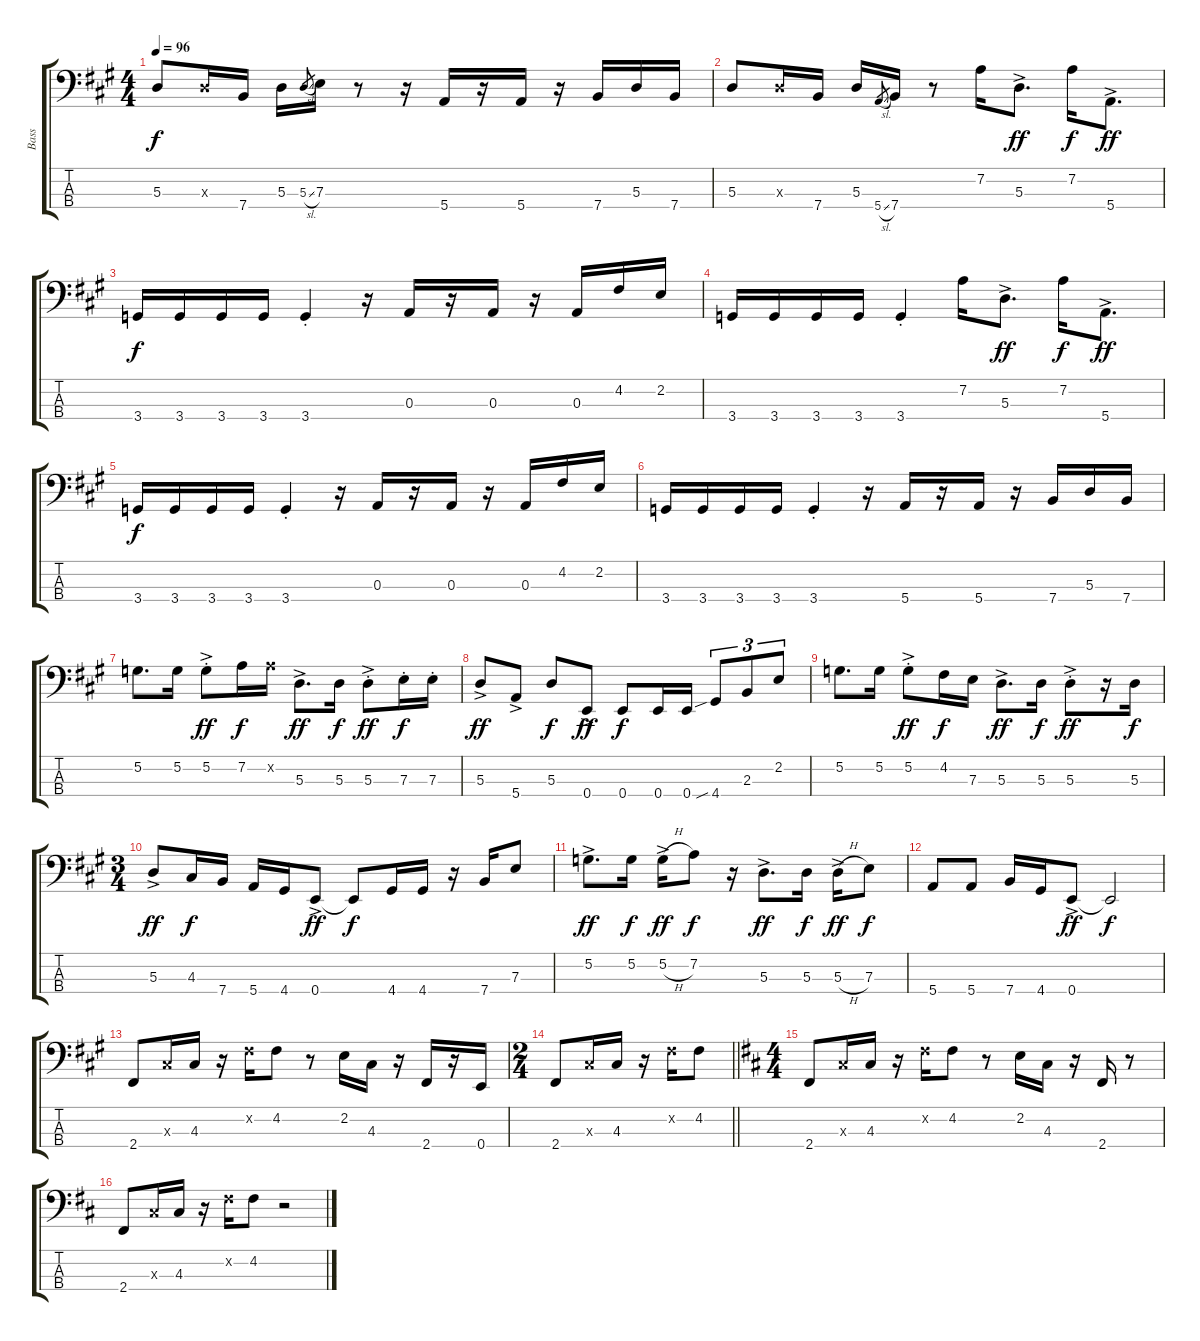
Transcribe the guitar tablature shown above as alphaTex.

\track ("Bass" "Bass") {instrument electricbassfinger}
\staff {score tabs}
\tuning (G2 D2 A1 E1) {hide}
\ts (4 4)
\tempo 96
\clef f4
\ks a
5.3.8{dy f} 5.3{x}.16 7.4.16 5.3.16 5.3{sl}.8{gr} 7.3.16 r.8 r.16 5.4.16 r.16 5.4.16 r.16 7.4.16 5.3.16 7.4.16 |
5.3.8 5.3{x}.16 7.4.16 5.3.16 5.4{sl}.8{gr} 7.4.16 r.8 7.2.16 5.3{ac}.8{d dy ff} 7.2.16{dy f} 5.4{ac}.8{d dy ff} |
3.4.16{dy f} 3.4.16 3.4.16 3.4.16 3.4{st}.4 r.16 0.3.16 r.16 0.3.16 r.16 0.3.16 4.2.16 2.2.16 |
3.4.16 3.4.16 3.4.16 3.4.16 3.4{st}.4 7.2.16 5.3{ac}.8{d dy ff} 7.2.16{dy f} 5.4{ac}.8{d dy ff} |
3.4.16{dy f} 3.4.16 3.4.16 3.4.16 3.4{st}.4 r.16 0.3.16 r.16 0.3.16 r.16 0.3.16 4.2.16 2.2.16 |
3.4.16 3.4.16 3.4.16 3.4.16 3.4{st}.4 r.16 5.4.16 r.16 5.4.16 r.16 7.4.16 5.3.16 7.4.16 |
5.2.8{d} 5.2.16 5.2{ac st}.8{dy ff} 7.2.16{dy f} 7.2{x}.16 5.3{ac}.8{d dy ff} 5.3.16{dy f} 5.3{ac st}.8{dy ff} 7.3{st}.16{dy f} 7.3{st}.16 |
5.3{ac}.8{dy ff} 5.4{ac}.8 5.3.8{dy f} 0.4{ac}.8{dy ff} 0.4.8{dy f} 0.4.16 0.4.16 4.4{sib}.8{tu (3 2)} 2.3.8{tu (3 2)} 2.2.8{tu (3 2)} |
5.2.8{d} 5.2.16 5.2{ac st}.8{dy ff} 4.2.16{dy f} 7.3.16 5.3{ac}.8{d dy ff} 5.3.16{dy f} 5.3{ac st}.8{dy ff} r.16 5.3.16{dy f} |
\ts (3 4)
5.3{ac}.8{dy ff} 4.3.16{dy f} 7.4.16 5.4.16 4.4.16 0.4{ac}.8{dy ff} 0.4{t}.8{dy f} 4.4.16 4.4.16 r.16 7.4.16 7.3.8 |
5.2{ac}.8{d dy ff} 5.2.16{dy f} 5.2{h ac}.16{dy ff} 7.2.8{dy f} r.16 5.3{ac}.8{d dy ff} 5.3.16{dy f} 5.3{h ac}.16{dy ff} 7.3.8{dy f} |
5.4.8 5.4.8 7.4.16 4.4.16 0.4{ac}.8{dy ff} 0.4{t}.2{dy f} |
2.4.8 4.3{x}.16 4.3.16 r.16 4.2{x}.16 4.2.8 r.8 2.2.16 4.3.16 r.16 2.4.16 r.16 0.4.16 |
\ts (2 4)
\barLineRight lightlight
2.4.8 4.3{x}.16 4.3.16 r.16 4.2{x}.16 4.2.8 |
\ts (4 4)
\ks d
2.4.8 4.3{x}.16 4.3.16 r.16 4.2{x}.16 4.2.8 r.8 2.2.16 4.3.16 r.16 2.4.16 r.8 |
2.4.8 4.3{x}.16 4.3.16 r.16 4.2{x}.16 4.2.8 r.2
